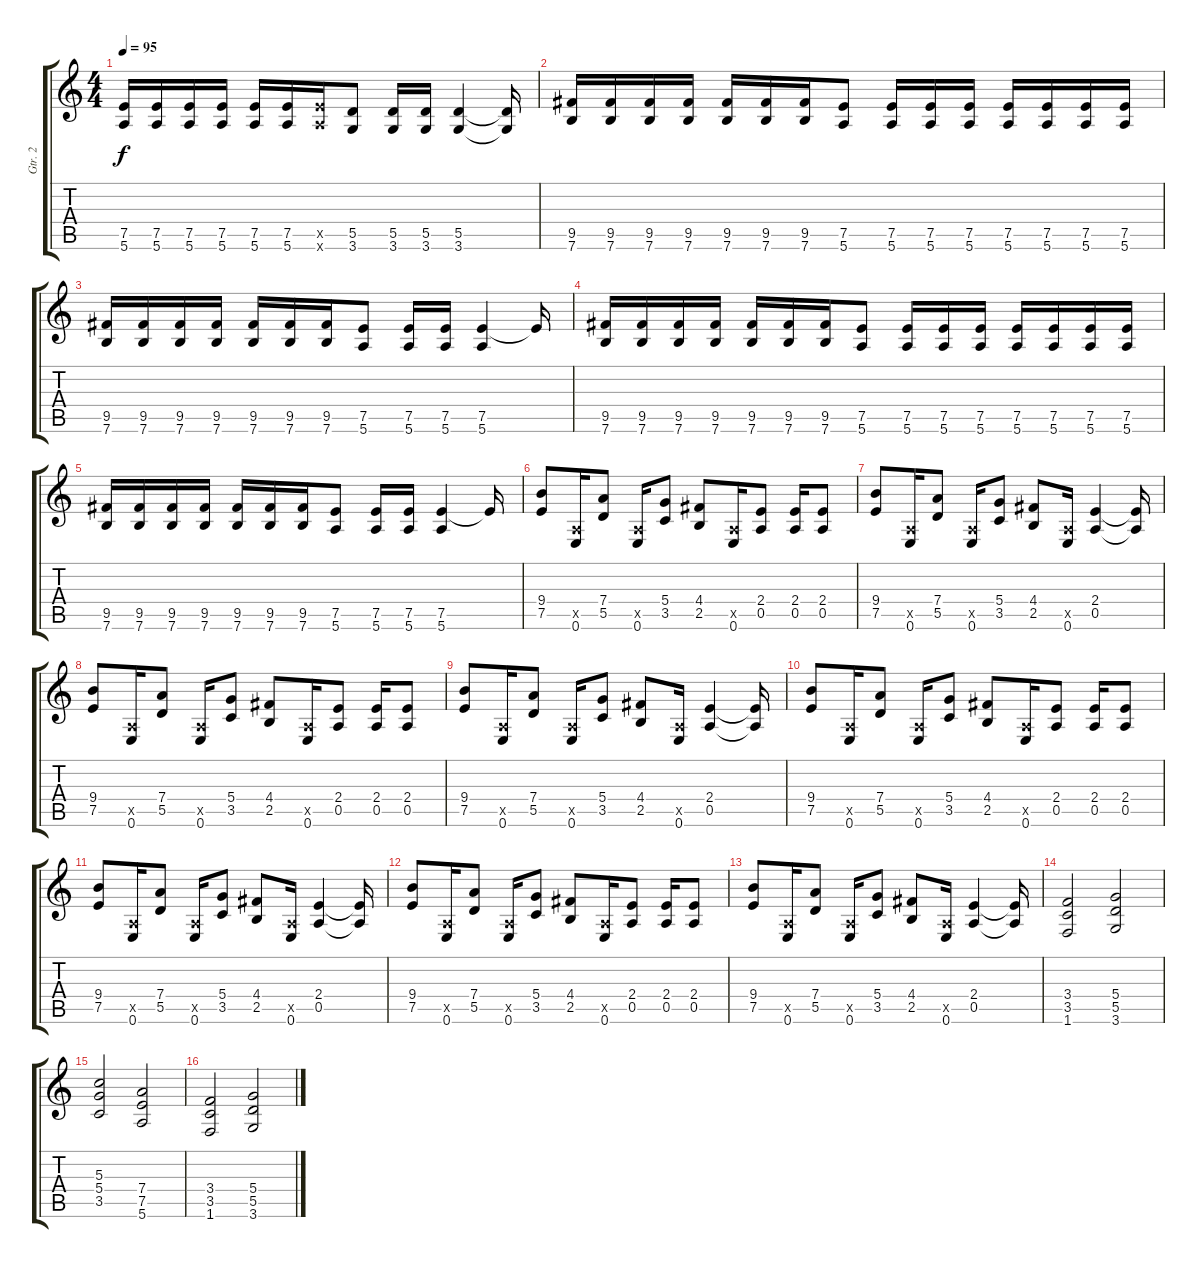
\track ("Gtr. 2" "Gtr. 2") {instrument acousticguitarsteel}
\staff {score tabs}
\tuning (E4 B3 G3 D3 A2 E2) {hide}
\ts (4 4)
\tempo 95
\clef g2
\ks c
(7.5 5.6).16{dy f} (7.5 5.6).16 (7.5 5.6).16 (7.5 5.6).16 (7.5 5.6).16 (7.5 5.6).16 (7.5{x} 5.6{x}).16 (5.5 3.6).8 (5.5 3.6).16 (5.5 3.6).16 (5.5 3.6).4 (5.5{t} 3.6{t}).16 |
(9.5 7.6).16 (9.5 7.6).16 (9.5 7.6).16 (9.5 7.6).16 (9.5 7.6).16 (9.5 7.6).16 (9.5 7.6).16 (7.5 5.6).8 (7.5 5.6).16 (7.5 5.6).16 (7.5 5.6).16 (7.5 5.6).16 (7.5 5.6).16 (7.5 5.6).16 (7.5 5.6).16 |
(9.5 7.6).16 (9.5 7.6).16 (9.5 7.6).16 (9.5 7.6).16 (9.5 7.6).16 (9.5 7.6).16 (9.5 7.6).16 (7.5 5.6).8 (7.5 5.6).16 (7.5 5.6).16 (7.5 5.6).4 7.5{t}.16 |
(9.5 7.6).16 (9.5 7.6).16 (9.5 7.6).16 (9.5 7.6).16 (9.5 7.6).16 (9.5 7.6).16 (9.5 7.6).16 (7.5 5.6).8 (7.5 5.6).16 (7.5 5.6).16 (7.5 5.6).16 (7.5 5.6).16 (7.5 5.6).16 (7.5 5.6).16 (7.5 5.6).16 |
(9.5 7.6).16 (9.5 7.6).16 (9.5 7.6).16 (9.5 7.6).16 (9.5 7.6).16 (9.5 7.6).16 (9.5 7.6).16 (7.5 5.6).8 (7.5 5.6).16 (7.5 5.6).16 (7.5 5.6).4 7.5{t}.16 |
(9.4 7.5).8 (0.5{x} 0.6).16 (7.4 5.5).8 (0.5{x} 0.6).16 (5.4 3.5).8 (4.4 2.5).8 (0.5{x} 0.6).16 (2.4 0.5).8 (2.4 0.5).16 (2.4 0.5).8 |
(9.4 7.5).8 (0.5{x} 0.6).16 (7.4 5.5).8 (0.5{x} 0.6).16 (5.4 3.5).8 (4.4 2.5).8 (0.5{x} 0.6).16 (2.4 0.5).4 (2.4{t} 0.5{t}).16 |
(9.4 7.5).8 (0.5{x} 0.6).16 (7.4 5.5).8 (0.5{x} 0.6).16 (5.4 3.5).8 (4.4 2.5).8 (0.5{x} 0.6).16 (2.4 0.5).8 (2.4 0.5).16 (2.4 0.5).8 |
(9.4 7.5).8 (0.5{x} 0.6).16 (7.4 5.5).8 (0.5{x} 0.6).16 (5.4 3.5).8 (4.4 2.5).8 (0.5{x} 0.6).16 (2.4 0.5).4 (2.4{t} 0.5{t}).16 |
(9.4 7.5).8 (0.5{x} 0.6).16 (7.4 5.5).8 (0.5{x} 0.6).16 (5.4 3.5).8 (4.4 2.5).8 (0.5{x} 0.6).16 (2.4 0.5).8 (2.4 0.5).16 (2.4 0.5).8 |
(9.4 7.5).8 (0.5{x} 0.6).16 (7.4 5.5).8 (0.5{x} 0.6).16 (5.4 3.5).8 (4.4 2.5).8 (0.5{x} 0.6).16 (2.4 0.5).4 (2.4{t} 0.5{t}).16 |
(9.4 7.5).8 (0.5{x} 0.6).16 (7.4 5.5).8 (0.5{x} 0.6).16 (5.4 3.5).8 (4.4 2.5).8 (0.5{x} 0.6).16 (2.4 0.5).8 (2.4 0.5).16 (2.4 0.5).8 |
(9.4 7.5).8 (0.5{x} 0.6).16 (7.4 5.5).8 (0.5{x} 0.6).16 (5.4 3.5).8 (4.4 2.5).8 (0.5{x} 0.6).16 (2.4 0.5).4 (2.4{t} 0.5{t}).16 |
(3.4 3.5 1.6).2 (5.4 5.5 3.6).2 |
(5.3 5.4 3.5).2 (7.4 7.5 5.6).2 |
(3.4 3.5 1.6).2 (5.4 5.5 3.6).2
